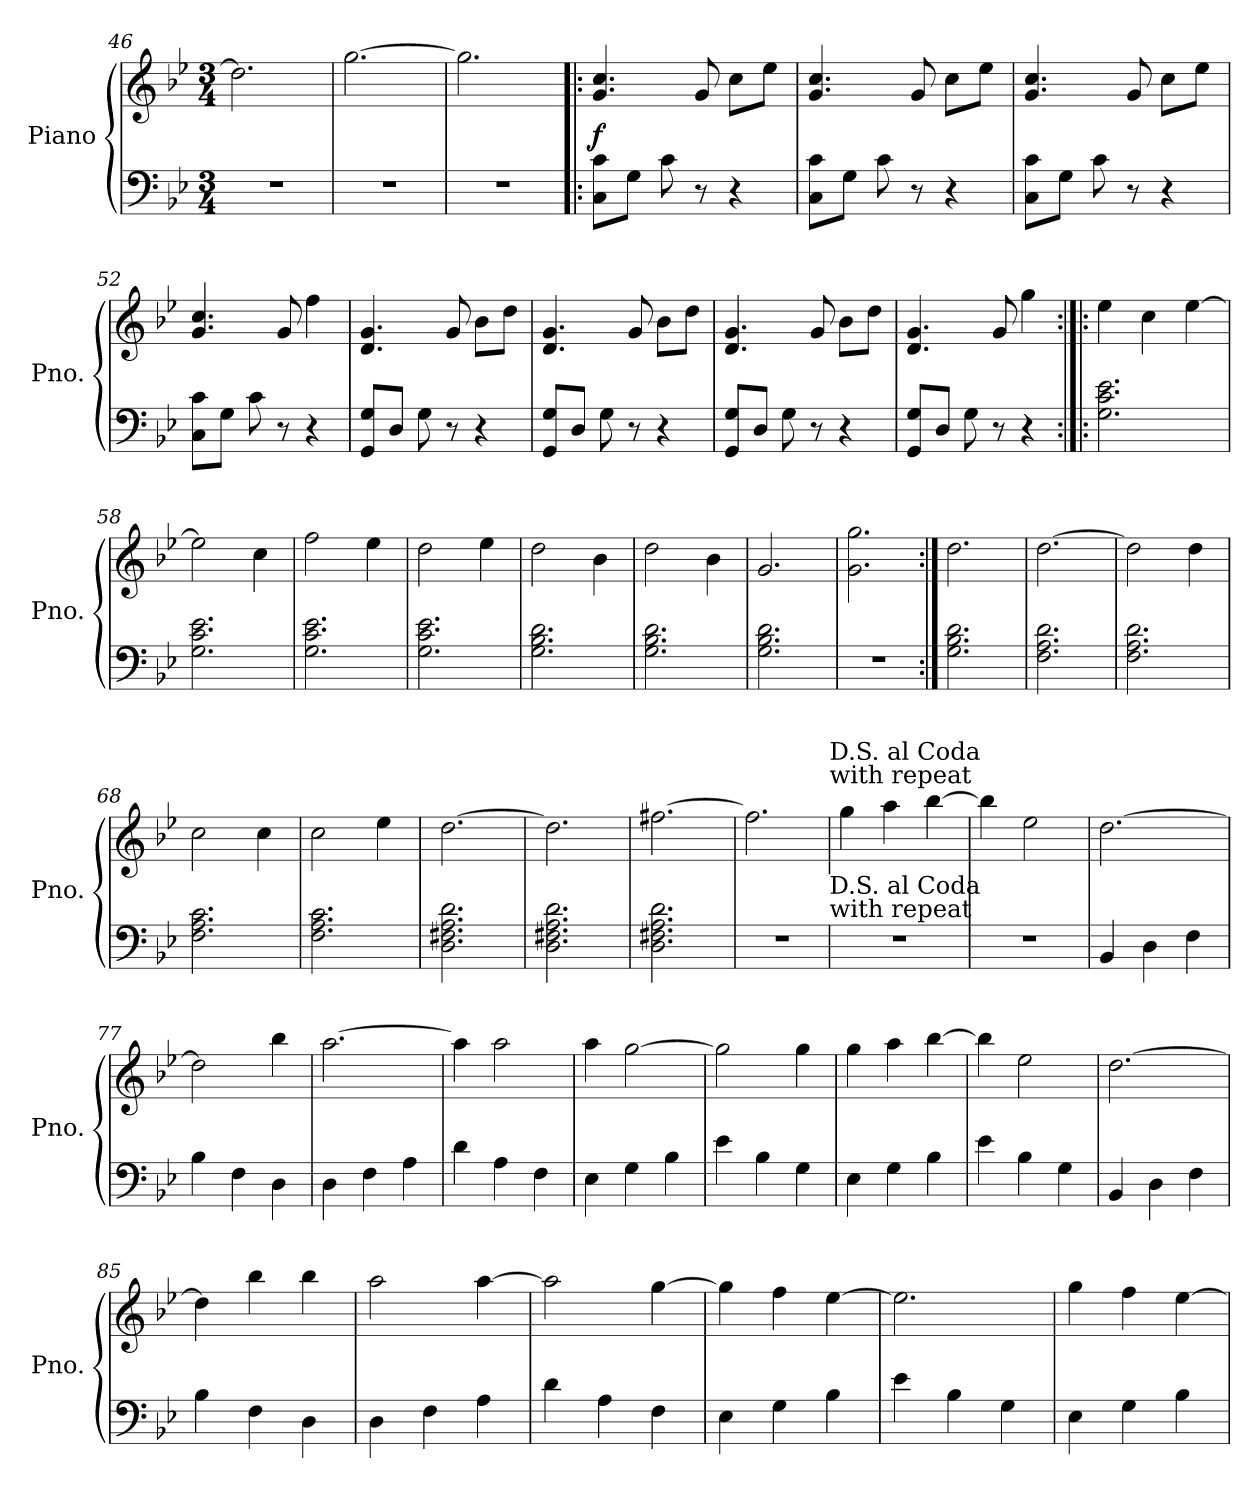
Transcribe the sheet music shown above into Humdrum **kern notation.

**kern	**kern	**dynam
*part1	*part1	*part1
*staff2	*staff1	*staff1/2
*I"Piano	*	*
*I'Pno.	*	*
*clefF4	*clefG2	*
*k[b-e-]	*k[b-e-]	*
*M3/4	*M3/4	*
=46	=46	=46
2.r	2.dd\]	.
=47	=47	=47
2.r	[2.gg\	.
=48	=48	=48
2.r	2.gg\]	.
=49!|:	=49!|:	=49!|:
!	!	!LO:DY:a=2
8C\ 8c\L	4.g/ 4.cc/	f
8G\J	.	.
8c\	.	.
8r	8g/	.
4r	8cc\L	.
.	8ee-\J	.
=50	=50	=50
8C\ 8c\L	4.g/ 4.cc/	.
8G\J	.	.
8c\	.	.
8r	8g/	.
4r	8cc\L	.
.	8ee-\J	.
=51	=51	=51
8C\ 8c\L	4.g/ 4.cc/	.
8G\J	.	.
8c\	.	.
8r	8g/	.
4r	8cc\L	.
.	8ee-\J	.
=52	=52	=52
8C\ 8c\L	4.g/ 4.cc/	.
8G\J	.	.
8c\	.	.
8r	8g/	.
4r	4ff\	.
=53	=53	=53
8GG/ 8G/L	4.d/ 4.g/	.
8D/J	.	.
8G\	.	.
8r	8g/	.
4r	8b-\L	.
.	8dd\J	.
!!LO:LB:g=z
=54	=54	=54
8GG/ 8G/L	4.d/ 4.g/	.
8D/J	.	.
8G\	.	.
8r	8g/	.
4r	8b-\L	.
.	8dd\J	.
=55	=55	=55
8GG/ 8G/L	4.d/ 4.g/	.
8D/J	.	.
8G\	.	.
8r	8g/	.
4r	8b-\L	.
.	8dd\J	.
=56	=56	=56
8GG/ 8G/L	4.d/ 4.g/	.
8D/J	.	.
8G\	.	.
8r	8g/	.
4r	4gg\	.
=57:|!|:	=57:|!|:	=57:|!|:
2.G\ 2.c\ 2.e-\	4ee-\	.
.	4cc\	.
.	[4ee-\	.
=58	=58	=58
2.G\ 2.c\ 2.e-\	2ee-\]	.
.	4cc\	.
=59	=59	=59
2.G\ 2.c\ 2.e-\	2ff\	.
.	4ee-\	.
=60	=60	=60
2.G\ 2.c\ 2.e-\	2dd\	.
.	4ee-\	.
=61	=61	=61
2.G\ 2.B-\ 2.d\	2dd\	.
.	4b-\	.
=62	=62	=62
2.G\ 2.B-\ 2.d\	2dd\	.
.	4b-\	.
=63	=63	=63
2.G\ 2.B-\ 2.d\	2.g/	.
=64	=64	=64
2.r	2.g\ 2.gg\	.
=65:|!	=65:|!	=65:|!
2.G\ 2.B-\ 2.d\	2.dd\	.
!!LO:LB:g=z
=66	=66	=66
2.F\ 2.A\ 2.d\	[2.dd\	.
=67	=67	=67
2.F\ 2.A\ 2.d\	2dd\]	.
.	4dd\	.
=68	=68	=68
2.F\ 2.A\ 2.c\	2cc\	.
.	4cc\	.
=69	=69	=69
2.F\ 2.A\ 2.c\	2cc\	.
.	4ee-\	.
=70	=70	=70
2.D\ 2.F#X\ 2.A\ 2.d\	[2.dd\	.
=71	=71	=71
2.D\ 2.F#X\ 2.A\ 2.d\	2.dd\]	.
=72	=72	=72
2.D\ 2.F#X\ 2.A\ 2.d\	[2.ff#X\	.
=73	=73	=73
2.r	2.ff#\]	.
!	!LO:TX:a:t=D.S. al Coda \nwith repeat	!
!LO:TX:a:t=D.S. al Coda \nwith repeat	!	!
=74	=74	=74
2.r	4gg\	.
.	4aa\	.
.	[4bb-\	.
=75	=75	=75
2.r	4bb-\]	.
.	2ee-\	.
=76	=76	=76
4BB-/	[2.dd\	.
4D\	.	.
4F\	.	.
=77	=77	=77
4B-\	2dd\]	.
4F\	.	.
4D\	4bb-\	.
=78	=78	=78
4D\	[2.aa\	.
4F\	.	.
4A\	.	.
=79	=79	=79
4d\	4aa\]	.
4A\	2aa\	.
4F\	.	.
=80	=80	=80
4E-\	4aa\	.
4G\	[2gg\	.
4B-\	.	.
!!LO:LB:g=z
=81	=81	=81
4e-\	2gg\]	.
4B-\	.	.
4G\	4gg\	.
=82	=82	=82
4E-\	4gg\	.
4G\	4aa\	.
4B-\	[4bb-\	.
=83	=83	=83
4e-\	4bb-\]	.
4B-\	2ee-\	.
4G\	.	.
=84	=84	=84
4BB-/	[2.dd\	.
4D\	.	.
4F\	.	.
=85	=85	=85
4B-\	4dd\]	.
4F\	4bb-\	.
4D\	4bb-\	.
=86	=86	=86
4D\	2aa\	.
4F\	.	.
4A\	[4aa\	.
=87	=87	=87
4d\	2aa\]	.
4A\	.	.
4F\	[4gg\	.
=88	=88	=88
4E-\	4gg\]	.
4G\	4ff\	.
4B-\	[4ee-\	.
=89	=89	=89
4e-\	2.ee-\]	.
4B-\	.	.
4G\	.	.
=90	=90	=90
4E-\	4gg\	.
4G\	4ff\	.
4B-\	[4ee-\	.
=	=	=
*-	*-	*-
